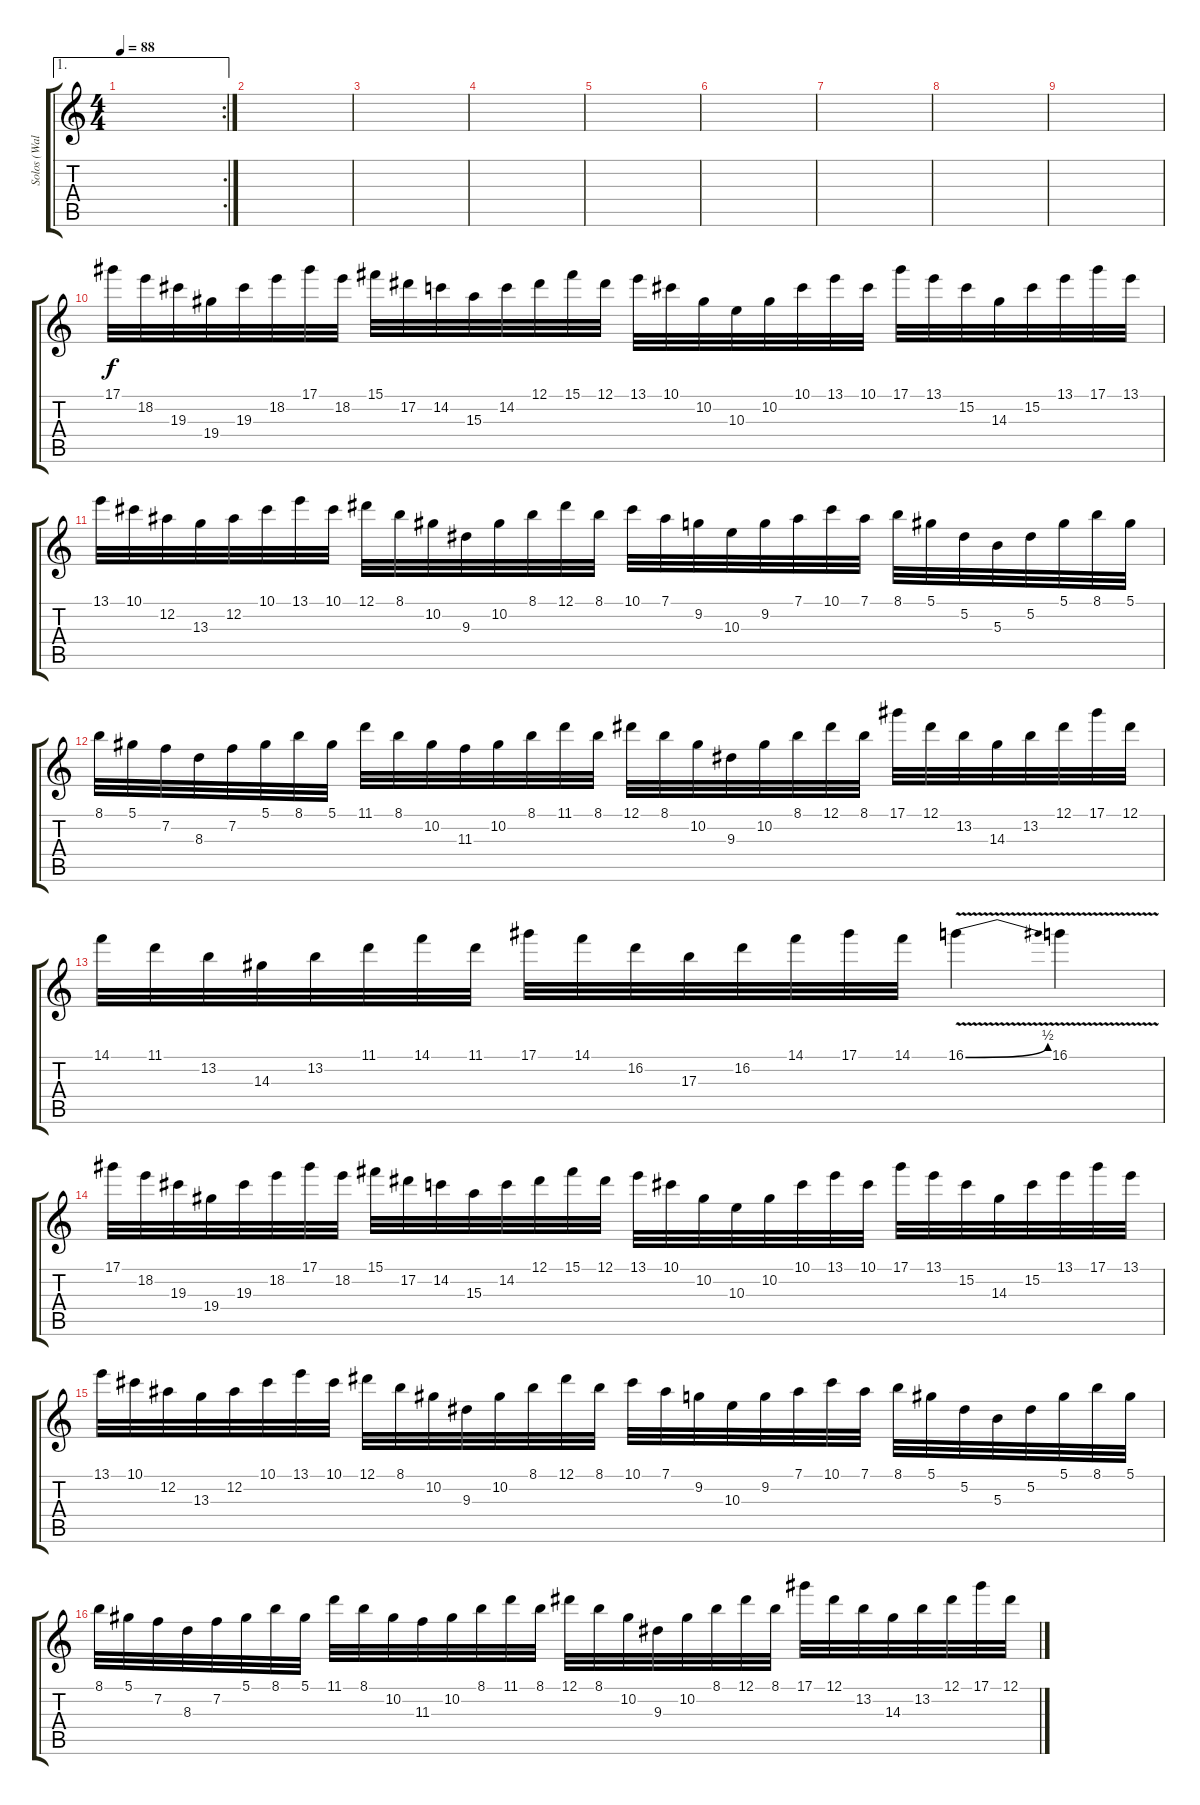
\track ("Solos (Walter Giardino)" "Solos (Wal") {instrument overdrivenguitar}
\staff {score tabs}
\tuning (Eb4 Bb3 Gb3 Db3 Ab2 Eb2) {hide}
\ae 1
\rc 2
\ts (4 4)
\tempo 88
\clef g2
\ks c
|
|
|
|
|
|
|
|
|
17.1.32 18.2.32 19.3.32 19.4.32 19.3.32 18.2.32 17.1.32 18.2.32 15.1.32 17.2.32 14.2.32 15.3.32 14.2.32 12.1.32 15.1.32 12.1.32 13.1.32 10.1.32 10.2.32 10.3.32 10.2.32 10.1.32 13.1.32 10.1.32 17.1.32 13.1.32 15.2.32 14.3.32 15.2.32 13.1.32 17.1.32 13.1.32 |
13.1.32 10.1.32 12.2.32 13.3.32 12.2.32 10.1.32 13.1.32 10.1.32 12.1.32 8.1.32 10.2.32 9.3.32 10.2.32 8.1.32 12.1.32 8.1.32 10.1.32 7.1.32 9.2.32 10.3.32 9.2.32 7.1.32 10.1.32 7.1.32 8.1.32 5.1.32 5.2.32 5.3.32 5.2.32 5.1.32 8.1.32 5.1.32 |
8.1.32 5.1.32 7.2.32 8.3.32 7.2.32 5.1.32 8.1.32 5.1.32 11.1.32 8.1.32 10.2.32 11.3.32 10.2.32 8.1.32 11.1.32 8.1.32 12.1.32 8.1.32 10.2.32 9.3.32 10.2.32 8.1.32 12.1.32 8.1.32 17.1.32 12.1.32 13.2.32 14.3.32 13.2.32 12.1.32 17.1.32 12.1.32 |
14.1.32 11.1.32 13.2.32 14.3.32 13.2.32 11.1.32 14.1.32 11.1.32 17.1.32 14.1.32 16.2.32 17.3.32 16.2.32 14.1.32 17.1.32 14.1.32 16.1{be (bend 0 0 60 2) v}.4 16.1{v}.4 |
17.1.32 18.2.32 19.3.32 19.4.32 19.3.32 18.2.32 17.1.32 18.2.32 15.1.32 17.2.32 14.2.32 15.3.32 14.2.32 12.1.32 15.1.32 12.1.32 13.1.32 10.1.32 10.2.32 10.3.32 10.2.32 10.1.32 13.1.32 10.1.32 17.1.32 13.1.32 15.2.32 14.3.32 15.2.32 13.1.32 17.1.32 13.1.32 |
13.1.32 10.1.32 12.2.32 13.3.32 12.2.32 10.1.32 13.1.32 10.1.32 12.1.32 8.1.32 10.2.32 9.3.32 10.2.32 8.1.32 12.1.32 8.1.32 10.1.32 7.1.32 9.2.32 10.3.32 9.2.32 7.1.32 10.1.32 7.1.32 8.1.32 5.1.32 5.2.32 5.3.32 5.2.32 5.1.32 8.1.32 5.1.32 |
8.1.32 5.1.32 7.2.32 8.3.32 7.2.32 5.1.32 8.1.32 5.1.32 11.1.32 8.1.32 10.2.32 11.3.32 10.2.32 8.1.32 11.1.32 8.1.32 12.1.32 8.1.32 10.2.32 9.3.32 10.2.32 8.1.32 12.1.32 8.1.32 17.1.32 12.1.32 13.2.32 14.3.32 13.2.32 12.1.32 17.1.32 12.1.32
